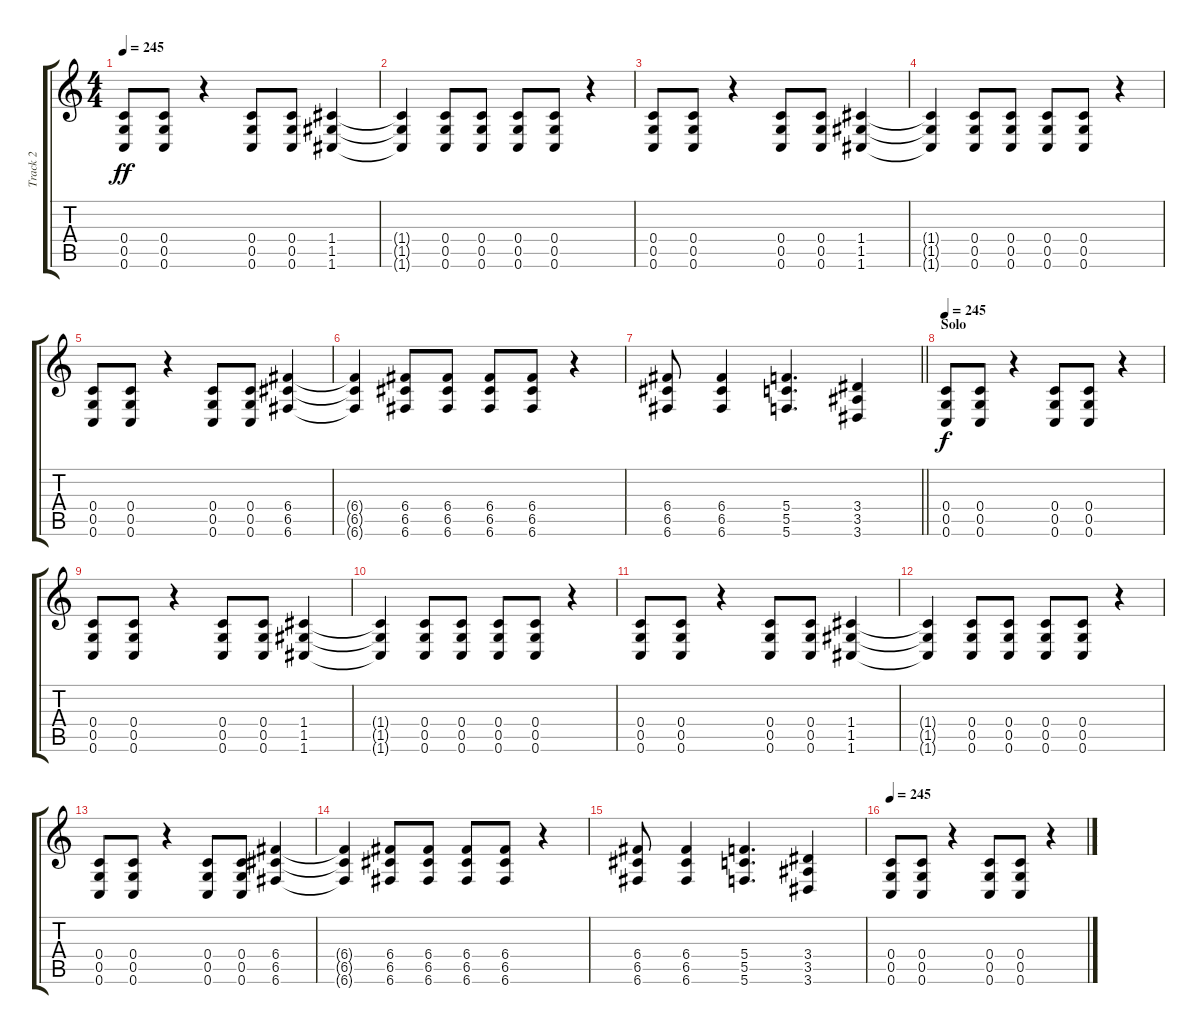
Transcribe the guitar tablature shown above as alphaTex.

\track ("Track 2" "Track 2") {instrument overdrivenguitar}
\staff {score tabs}
\tuning (D4 A3 F3 C3 G2 C2) {hide}
\ts (4 4)
\tempo 245
\clef g2
\ks c
(0.4 0.5 0.6).8{dy ff} (0.4 0.5 0.6).8 r.4 (0.4 0.5 0.6).8 (0.4 0.5 0.6).8 (1.4 1.5 1.6).4 |
(1.4{t} 1.5{t} 1.6{t}).4 (0.4 0.5 0.6).8 (0.4 0.5 0.6).8 (0.4 0.5 0.6).8 (0.4 0.5 0.6).8 r.4 |
(0.4 0.5 0.6).8 (0.4 0.5 0.6).8 r.4 (0.4 0.5 0.6).8 (0.4 0.5 0.6).8 (1.4 1.5 1.6).4 |
(1.4{t} 1.5{t} 1.6{t}).4 (0.4 0.5 0.6).8 (0.4 0.5 0.6).8 (0.4 0.5 0.6).8 (0.4 0.5 0.6).8 r.4 |
(0.4 0.5 0.6).8 (0.4 0.5 0.6).8 r.4 (0.4 0.5 0.6).8 (0.4 0.5 0.6).8 (6.4 6.5 6.6).4 |
(6.4{t} 6.5{t} 6.6{t}).4 (6.4 6.5 6.6).8 (6.4 6.5 6.6).8 (6.4 6.5 6.6).8 (6.4 6.5 6.6).8 r.4 |
\barLineRight lightlight
(6.4 6.5 6.6).8 (6.4 6.5 6.6).4 (5.4 5.5 5.6).4{d} (3.4 3.5 3.6).4 |
\section ("" "Solo")
\tempo 245
(0.4 0.5 0.6).8{dy f} (0.4 0.5 0.6).8 r.4 (0.4 0.5 0.6).8 (0.4 0.5 0.6).8 r.4 |
(0.4 0.5 0.6).8 (0.4 0.5 0.6).8 r.4 (0.4 0.5 0.6).8 (0.4 0.5 0.6).8 (1.4 1.5 1.6).4 |
(1.4{t} 1.5{t} 1.6{t}).4 (0.4 0.5 0.6).8 (0.4 0.5 0.6).8 (0.4 0.5 0.6).8 (0.4 0.5 0.6).8 r.4 |
(0.4 0.5 0.6).8 (0.4 0.5 0.6).8 r.4 (0.4 0.5 0.6).8 (0.4 0.5 0.6).8 (1.4 1.5 1.6).4 |
(1.4{t} 1.5{t} 1.6{t}).4 (0.4 0.5 0.6).8 (0.4 0.5 0.6).8 (0.4 0.5 0.6).8 (0.4 0.5 0.6).8 r.4 |
(0.4 0.5 0.6).8 (0.4 0.5 0.6).8 r.4 (0.4 0.5 0.6).8 (0.4 0.5 0.6).8 (6.4 6.5 6.6).4 |
(6.4{t} 6.5{t} 6.6{t}).4 (6.4 6.5 6.6).8 (6.4 6.5 6.6).8 (6.4 6.5 6.6).8 (6.4 6.5 6.6).8 r.4 |
(6.4 6.5 6.6).8 (6.4 6.5 6.6).4 (5.4 5.5 5.6).4{d} (3.4 3.5 3.6).4 |
\tempo 245
(0.4 0.5 0.6).8 (0.4 0.5 0.6).8 r.4 (0.4 0.5 0.6).8 (0.4 0.5 0.6).8 r.4
